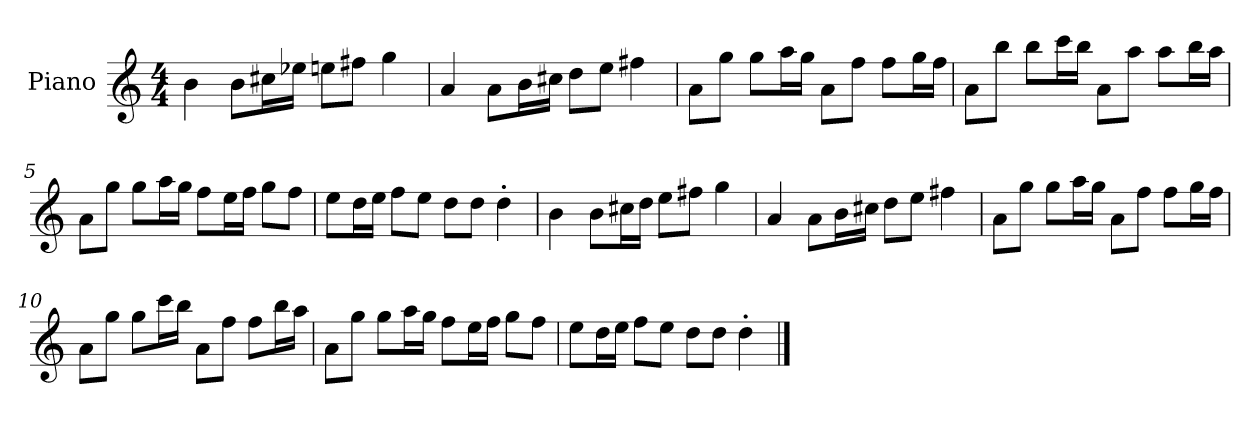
**kern
*part1
*staff1
*I"Piano
*I'P-no
*clefG2
*k[]
*M4/4
*MM90
=1
4b\
8b\L
16cc#X\L
16ee-X\JJ
8een\L
8ff#X\J
4gg\
=2
4a/
8a\L
16b\L
16cc#X\JJ
8dd\L
8ee\J
4ff#X\
=3
8a\L
8gg\J
8gg\L
16aa\L
16gg\JJ
8a\L
8ff\J
8ff\L
16gg\L
16ff\JJ
=4
8a\L
8bb\J
8bb\L
16ccc\L
16bb\JJ
8a\L
8aa\J
8aa\L
16bb\L
16aa\JJ
!!LO:LB:g=z
=5
8a\L
8gg\J
8gg\L
16aa\L
16gg\JJ
8ff\L
16ee\L
16ff\JJ
8gg\L
8ff\J
=6
8ee\L
16dd\L
16ee\JJ
8ff\L
8ee\J
8dd\L
8dd\J
4dd'\
=7
4b\
8b\L
16cc#X\L
16dd\JJ
8ee\L
8ff#X\J
4gg\
=8
4a/
8a\L
16b\L
16cc#X\JJ
8dd\L
8ee\J
4ff#X\
!!LO:LB:g=z
=9
8a\L
8gg\J
8gg\L
16aa\L
16gg\JJ
8a\L
8ff\J
8ff\L
16gg\L
16ff\JJ
=10
8a\L
8gg\J
8gg\L
16ccc\L
16bb\JJ
8a\L
8ff\J
8ff\L
16bb\L
16aa\JJ
=11
8a\L
8gg\J
8gg\L
16aa\L
16gg\JJ
8ff\L
16ee\L
16ff\JJ
8gg\L
8ff\J
=12
8ee\L
16dd\L
16ee\JJ
8ff\L
8ee\J
8dd\L
8dd\J
4dd'\
==
*-
